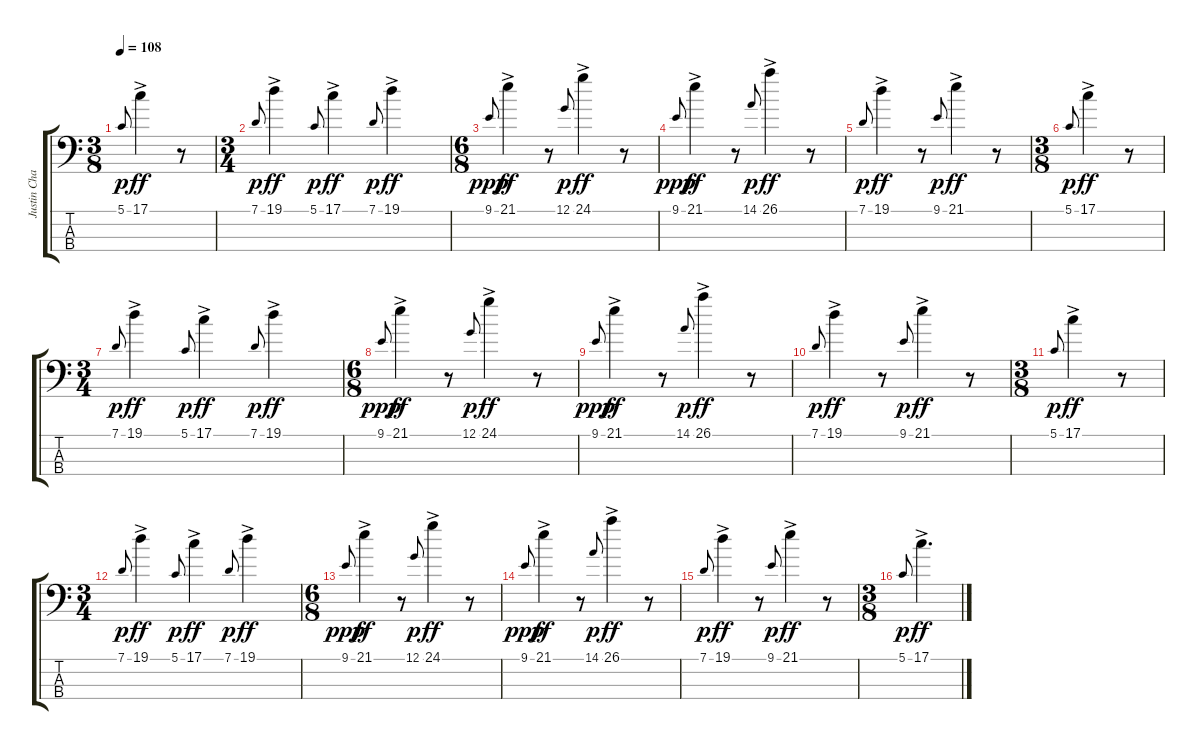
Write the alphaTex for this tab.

\track ("Justin Chancellor" "Justin Cha") {instrument electricbasspick}
\staff {score tabs}
\tuning (G2 D2 A1 D1) {hide}
\ts (3 8)
\tempo 108
\clef f4
\ks c
5.1.8{gr onbeat dy p} 17.1{ac}.4{dy ff} r.8 |
\ts (3 4)
7.1.8{gr onbeat dy p} 19.1{ac}.4{dy ff} 5.1.8{gr onbeat dy p} 17.1{ac}.4{dy ff} 7.1.8{gr onbeat dy p} 19.1{ac}.4{dy ff} |
\ts (6 8)
9.1.8{gr onbeat dy ppp} 21.1{ac}.4{dy ff} r.8 12.1.8{gr onbeat dy p} 24.1{ac}.4{dy ff} r.8 |
9.1.8{gr onbeat dy ppp} 21.1{ac}.4{dy ff} r.8 14.1.8{gr onbeat dy p} 26.1{ac}.4{dy ff} r.8 |
7.1.8{gr onbeat dy p} 19.1{ac}.4{dy ff} r.8 9.1.8{gr onbeat dy p} 21.1{ac}.4{dy ff} r.8 |
\ts (3 8)
5.1.8{gr onbeat dy p} 17.1{ac}.4{dy ff} r.8 |
\ts (3 4)
7.1.8{gr onbeat dy p} 19.1{ac}.4{dy ff} 5.1.8{gr onbeat dy p} 17.1{ac}.4{dy ff} 7.1.8{gr onbeat dy p} 19.1{ac}.4{dy ff} |
\ts (6 8)
9.1.8{gr onbeat dy ppp} 21.1{ac}.4{dy ff} r.8 12.1.8{gr onbeat dy p} 24.1{ac}.4{dy ff} r.8 |
9.1.8{gr onbeat dy ppp} 21.1{ac}.4{dy ff} r.8 14.1.8{gr onbeat dy p} 26.1{ac}.4{dy ff} r.8 |
7.1.8{gr onbeat dy p} 19.1{ac}.4{dy ff} r.8 9.1.8{gr onbeat dy p} 21.1{ac}.4{dy ff} r.8 |
\ts (3 8)
5.1.8{gr onbeat dy p} 17.1{ac}.4{dy ff} r.8 |
\ts (3 4)
7.1.8{gr onbeat dy p} 19.1{ac}.4{dy ff} 5.1.8{gr onbeat dy p} 17.1{ac}.4{dy ff} 7.1.8{gr onbeat dy p} 19.1{ac}.4{dy ff} |
\ts (6 8)
9.1.8{gr onbeat dy ppp} 21.1{ac}.4{dy ff} r.8 12.1.8{gr onbeat dy p} 24.1{ac}.4{dy ff} r.8 |
9.1.8{gr onbeat dy ppp} 21.1{ac}.4{dy ff} r.8 14.1.8{gr onbeat dy p} 26.1{ac}.4{dy ff} r.8 |
7.1.8{gr onbeat dy p} 19.1{ac}.4{dy ff} r.8 9.1.8{gr onbeat dy p} 21.1{ac}.4{dy ff} r.8 |
\ts (3 8)
5.1.8{gr onbeat dy p} 17.1{ac}.4{d dy ff}
